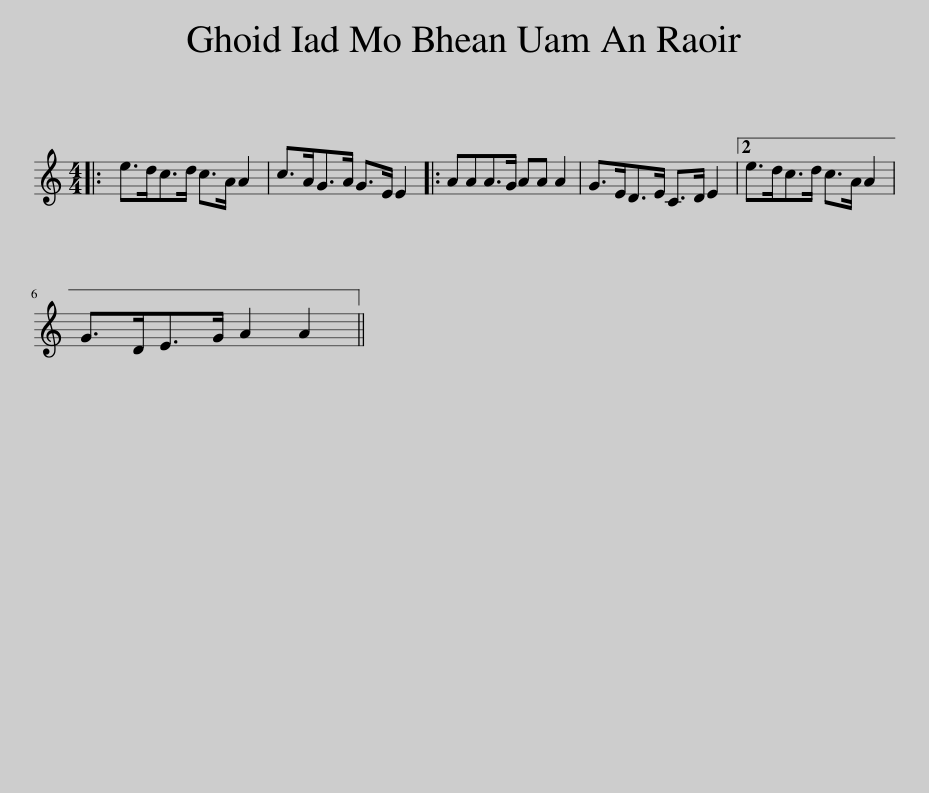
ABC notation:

X:1
L:1/8
M:4/4
I:linebreak $
K:C
V:1 treble
V:1
|: e>dc>d c>A A2 | c>AG>A G>E E2 |: AAA>G AA A2 | G>ED>E C>D E2 |2 e>dc>d c>A A2 |$ %5
 G>DE>G A2 A2 || %6
